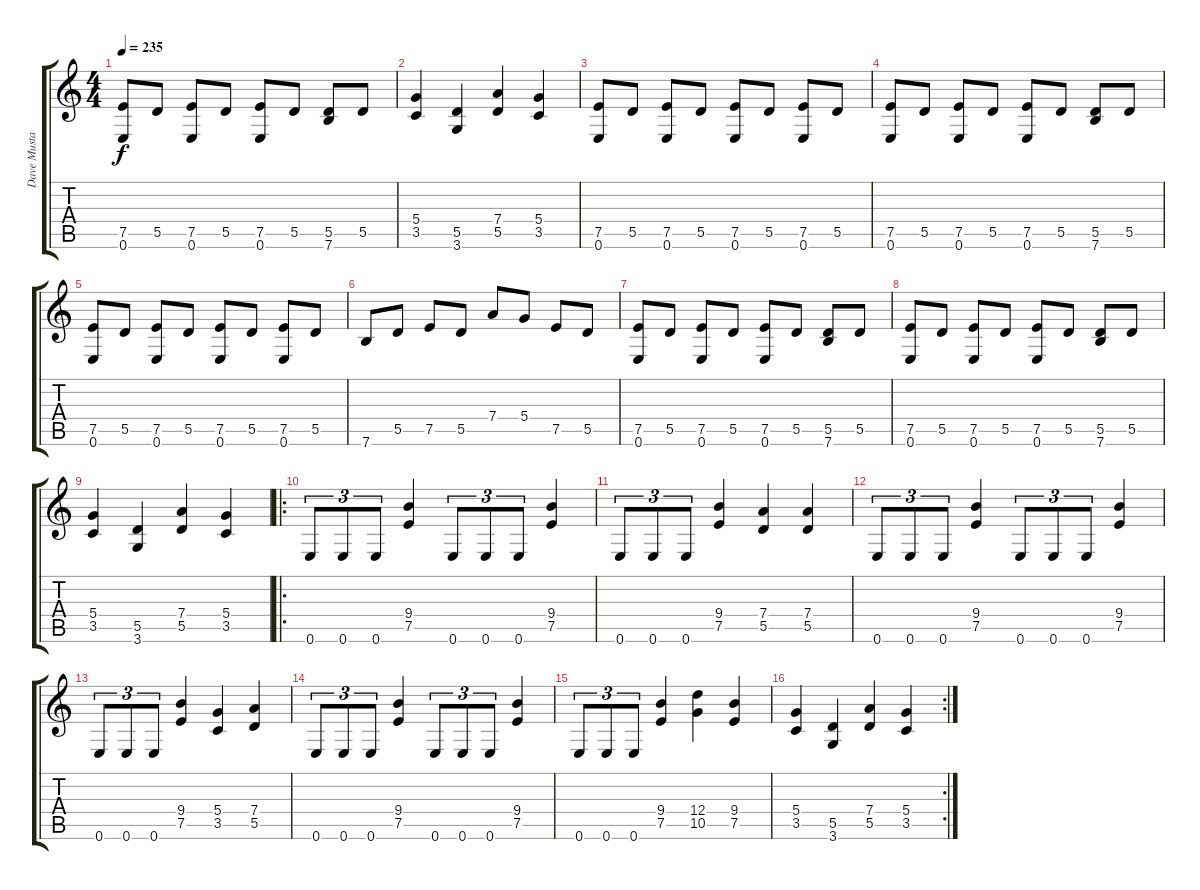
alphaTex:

\track ("Dave Mustaine (Rhythm Guitar)" "Dave Musta") {instrument distortionguitar}
\staff {score tabs}
\tuning (E4 B3 G3 D3 A2 E2) {hide}
\ts (4 4)
\tempo 235
\clef g2
\ks c
(7.5 0.6).8{dy f} 5.5.8 (7.5 0.6).8 5.5.8 (7.5 0.6).8 5.5.8 (5.5 7.6).8 5.5.8 |
(5.4 3.5).4 (5.5 3.6).4 (7.4 5.5).4 (5.4 3.5).4 |
(7.5 0.6).8 5.5.8 (7.5 0.6).8 5.5.8 (7.5 0.6).8 5.5.8 (7.5 0.6).8 5.5.8 |
(7.5 0.6).8 5.5.8 (7.5 0.6).8 5.5.8 (7.5 0.6).8 5.5.8 (5.5 7.6).8 5.5.8 |
(7.5 0.6).8 5.5.8 (7.5 0.6).8 5.5.8 (7.5 0.6).8 5.5.8 (7.5 0.6).8 5.5.8 |
7.6.8 5.5.8 7.5.8 5.5.8 7.4.8 5.4.8 7.5.8 5.5.8 |
(7.5 0.6).8 5.5.8 (7.5 0.6).8 5.5.8 (7.5 0.6).8 5.5.8 (5.5 7.6).8 5.5.8 |
(7.5 0.6).8 5.5.8 (7.5 0.6).8 5.5.8 (7.5 0.6).8 5.5.8 (5.5 7.6).8 5.5.8 |
(5.4 3.5).4 (5.5 3.6).4 (7.4 5.5).4 (5.4 3.5).4 |
\ro
0.6.8{tu (3 2)} 0.6.8{tu (3 2)} 0.6.8{tu (3 2)} (9.4 7.5).4 0.6.8{tu (3 2)} 0.6.8{tu (3 2)} 0.6.8{tu (3 2)} (9.4 7.5).4 |
0.6.8{tu (3 2)} 0.6.8{tu (3 2)} 0.6.8{tu (3 2)} (9.4 7.5).4 (7.4 5.5).4 (7.4 5.5).4 |
0.6.8{tu (3 2)} 0.6.8{tu (3 2)} 0.6.8{tu (3 2)} (9.4 7.5).4 0.6.8{tu (3 2)} 0.6.8{tu (3 2)} 0.6.8{tu (3 2)} (9.4 7.5).4 |
0.6.8{tu (3 2)} 0.6.8{tu (3 2)} 0.6.8{tu (3 2)} (9.4 7.5).4 (5.4 3.5).4 (7.4 5.5).4 |
0.6.8{tu (3 2)} 0.6.8{tu (3 2)} 0.6.8{tu (3 2)} (9.4 7.5).4 0.6.8{tu (3 2)} 0.6.8{tu (3 2)} 0.6.8{tu (3 2)} (9.4 7.5).4 |
0.6.8{tu (3 2)} 0.6.8{tu (3 2)} 0.6.8{tu (3 2)} (9.4 7.5).4 (12.4 10.5).4 (9.4 7.5).4 |
\rc 2
(5.4 3.5).4 (5.5 3.6).4 (7.4 5.5).4 (5.4 3.5).4
